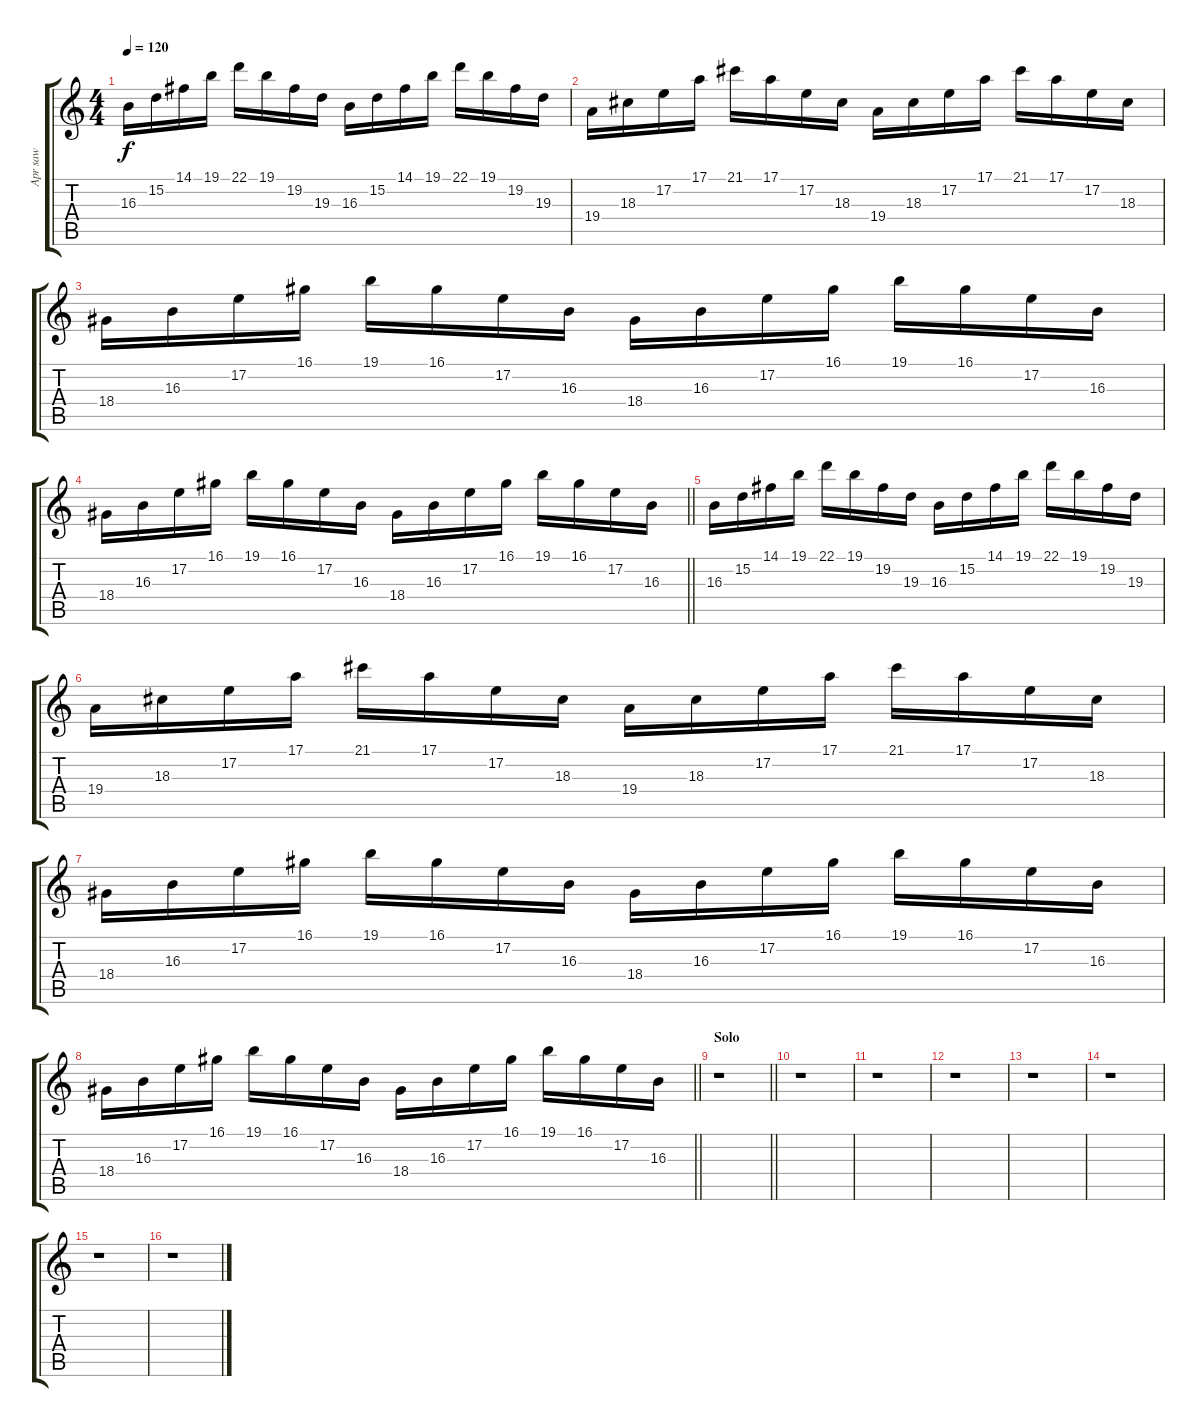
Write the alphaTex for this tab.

\track ("Apr saw" "Apr saw") {instrument lead2sawtooth}
\staff {score tabs}
\tuning (E4 B3 G3 D3 A2 E2) {hide}
\ts (4 4)
\tempo 120
\clef g2
\ks c
16.3.16{dy f} 15.2.16 14.1.16 19.1.16 22.1.16 19.1.16 19.2.16 19.3.16 16.3.16 15.2.16 14.1.16 19.1.16 22.1.16 19.1.16 19.2.16 19.3.16 |
19.4.16 18.3.16 17.2.16 17.1.16 21.1.16 17.1.16 17.2.16 18.3.16 19.4.16 18.3.16 17.2.16 17.1.16 21.1.16 17.1.16 17.2.16 18.3.16 |
18.4.16 16.3.16 17.2.16 16.1.16 19.1.16 16.1.16 17.2.16 16.3.16 18.4.16 16.3.16 17.2.16 16.1.16 19.1.16 16.1.16 17.2.16 16.3.16 |
\barLineRight lightlight
18.4.16 16.3.16 17.2.16 16.1.16 19.1.16 16.1.16 17.2.16 16.3.16 18.4.16 16.3.16 17.2.16 16.1.16 19.1.16 16.1.16 17.2.16 16.3.16 |
16.3.16 15.2.16 14.1.16 19.1.16 22.1.16 19.1.16 19.2.16 19.3.16 16.3.16 15.2.16 14.1.16 19.1.16 22.1.16 19.1.16 19.2.16 19.3.16 |
19.4.16 18.3.16 17.2.16 17.1.16 21.1.16 17.1.16 17.2.16 18.3.16 19.4.16 18.3.16 17.2.16 17.1.16 21.1.16 17.1.16 17.2.16 18.3.16 |
18.4.16 16.3.16 17.2.16 16.1.16 19.1.16 16.1.16 17.2.16 16.3.16 18.4.16 16.3.16 17.2.16 16.1.16 19.1.16 16.1.16 17.2.16 16.3.16 |
\barLineRight lightlight
18.4.16 16.3.16 17.2.16 16.1.16 19.1.16 16.1.16 17.2.16 16.3.16 18.4.16 16.3.16 17.2.16 16.1.16 19.1.16 16.1.16 17.2.16 16.3.16 |
\section ("" "Solo")
\barLineRight lightlight
r.1 |
r.1 |
r.1 |
r.1 |
r.1 |
r.1 |
r.1 |
r.1
